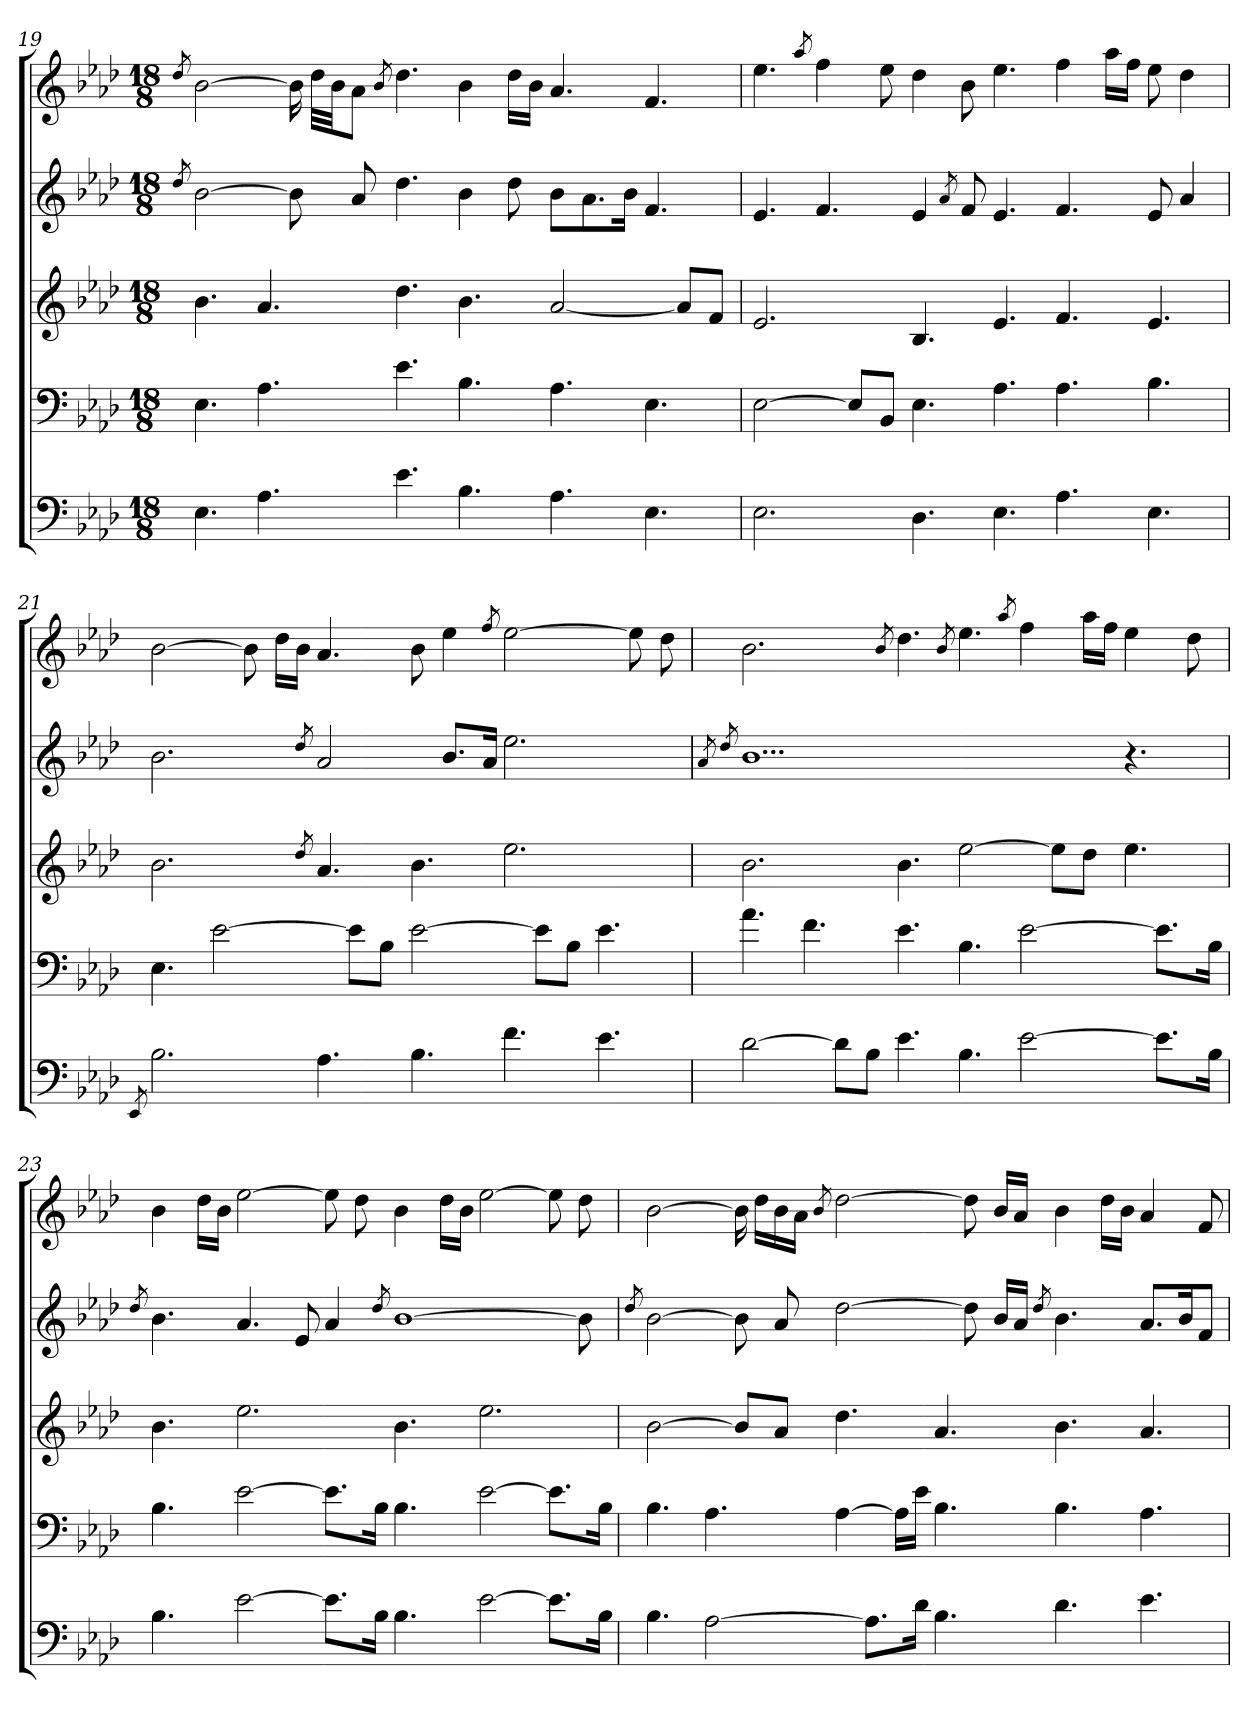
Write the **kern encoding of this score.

**kern	**kern	**kern	**kern	**kern
*part5	*part4	*part3	*part2	*part1
*staff5	*staff4	*staff3	*staff2	*staff1
*clefF4	*clefF4	*clefG2	*clefG2	*clefG2
*k[b-e-a-d-]	*k[b-e-a-d-]	*k[b-e-a-d-]	*k[b-e-a-d-]	*k[b-e-a-d-]
*M18/8	*M18/8	*M18/8	*M18/8	*M18/8
=19	=19	=19	=19	=19
.	.	.	8qdd-	8qdd-
4.E-	4.E-	4.b-	[2b-	[2b-
4.A-	4.A-	4.a-	.	.
.	.	.	8b-]	16b-]
.	.	.	.	32dd-\LLL
.	.	.	.	32b-\JJ
.	.	.	8a-	8a-\J
.	.	.	.	8qb-
4.e-	4.e-	4.dd-	4.dd-	4.dd-
4.B-	4.B-	4.b-	4b-	4b-
.	.	.	8dd-	16dd-\LL
.	.	.	.	16b-\JJ
4.A-	4.A-	[2a-	8b-\L	4.a-
.	.	.	8.a-\	.
.	.	.	16b-\Jk	.
4.E-	4.E-	.	4.f	4.f
.	.	8a-/L]	.	.
.	.	8f/J	.	.
=20	=20	=20	=20	=20
2.E-	[2E-	2.e-	4.e-	4.ee-
.	.	.	.	8qaa-
.	.	.	4.f	4ff
.	8E-/L]	.	.	.
.	8BB-/J	.	.	8ee-
4.D-	4.E-	4.B-	4e-	4dd-
.	.	.	8qa-	.
.	.	.	8f	8b-
4.E-	4.A-	4.e-	4.e-	4.ee-
4.A-	4.A-	4.f	4.f	4ff
.	.	.	.	16aa-\LL
.	.	.	.	16ff\JJ
4.E-	4.B-	4.e-	8e-	8ee-
.	.	.	4a-	4dd-
=21	=21	=21	=21	=21
8qEE-	.	.	.	.
2.B-	4.E-	2.b-	2.b-	[2b-
.	[2e-	.	.	.
.	.	.	.	8b-]
.	.	.	.	16dd-\LL
.	.	.	.	16b-\JJ
.	.	8qdd-	8qdd-	.
4.A-	.	4.a-	2a-	4.a-
.	8e-\L]	.	.	.
.	8B-\J	.	.	.
4.B-	[2e-	4.b-	.	8b-
.	.	.	8.b-/L	4ee-
.	.	.	16a-/Jk	.
.	.	.	.	8qff
4.f	.	2.ee-	2.ee-	[2ee-
.	8e-\L]	.	.	.
.	8B-\J	.	.	.
4.e-	4.e-	.	.	.
.	.	.	.	8ee-]
.	.	.	.	8dd-
=22	=22	=22	=22	=22
.	.	.	8qa-	.
.	.	.	8qdd-	.
[2d-	4.a-	2.b-	1...b-	2.b-
.	4.f	.	.	.
8d-\L]	.	.	.	.
8B-\J	.	.	.	.
.	.	.	.	8qb-
4.e-	4.e-	4.b-	.	4.dd-
.	.	.	.	8qb-
4.B-	4.B-	[2ee-	.	4.ee-
.	.	.	.	8qaa-
[2e-	[2e-	.	.	4ff
.	.	8ee-\L]	.	.
.	.	8dd-\J	.	16aa-\LL
.	.	.	.	16ff\JJ
.	.	4.ee-	4.r	4ee-
8.e-\L]	8.e-\L]	.	.	.
.	.	.	.	8dd-
16B-\Jk	16B-\Jk	.	.	.
=23	=23	=23	=23	=23
.	.	.	8qdd-	.
4.B-	4.B-	4.b-	4.b-	4b-
.	.	.	.	16dd-\LL
.	.	.	.	16b-\JJ
[2e-	[2e-	2.ee-	4.a-	[2ee-
.	.	.	8e-	.
8.e-\L]	8.e-\L]	.	4a-	8ee-]
.	.	.	.	8dd-
16B-\Jk	16B-\Jk	.	.	.
.	.	.	8qdd-	.
4.B-	4.B-	4.b-	[1b-	4b-
.	.	.	.	16dd-\LL
.	.	.	.	16b-\JJ
[2e-	[2e-	2.ee-	.	[2ee-
8.e-\L]	8.e-\L]	.	.	8ee-]
.	.	.	8b-]	8dd-
16B-\Jk	16B-\Jk	.	.	.
=24	=24	=24	=24	=24
.	.	.	8qdd-	.
4.B-	4.B-	[2b-	[2b-	[2b-
[2A-	4.A-	.	.	.
.	.	8b-/L]	8b-]	16b-]
.	.	.	.	16dd-\LL
.	.	8a-/J	8a-	16b-\
.	.	.	.	16a-\JJ
.	.	.	.	8qb-
.	[4A-	4.dd-	[2dd-	[2dd-
8.A-\L]	.	.	.	.
.	16A-\LL]	.	.	.
16d-\Jk	16e-\JJ	.	.	.
4.B-	4.B-	4.a-	.	.
.	.	.	8dd-]	8dd-]
.	.	.	16b-/LL	16b-/LL
.	.	.	16a-/JJ	16a-/JJ
.	.	.	8qdd-	.
4.d-	4.B-	4.b-	4.b-	4b-
.	.	.	.	16dd-\LL
.	.	.	.	16b-\JJ
4.e-	4.A-	4.a-	8.a-/L	4a-
.	.	.	16b-/K	.
.	.	.	8f/J	8f
=	=	=	=	=
*-	*-	*-	*-	*-
